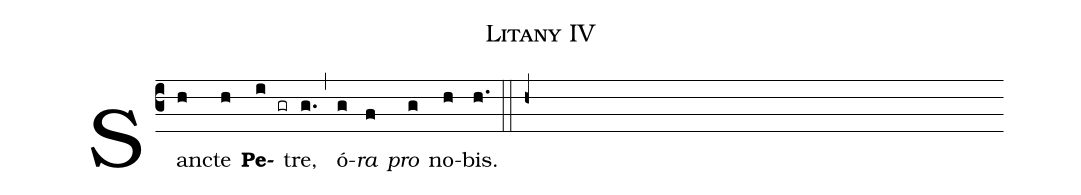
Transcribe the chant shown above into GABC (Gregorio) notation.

name:Litany IV;
%%
(c3) Sanc(h)te(h) <b>Pe</b>(i gr)tre,(g.) (,)
ó(g)<i>ra</i>(f) <i>pro</i>(g) no(h)bis.(h.) (:: h+)
